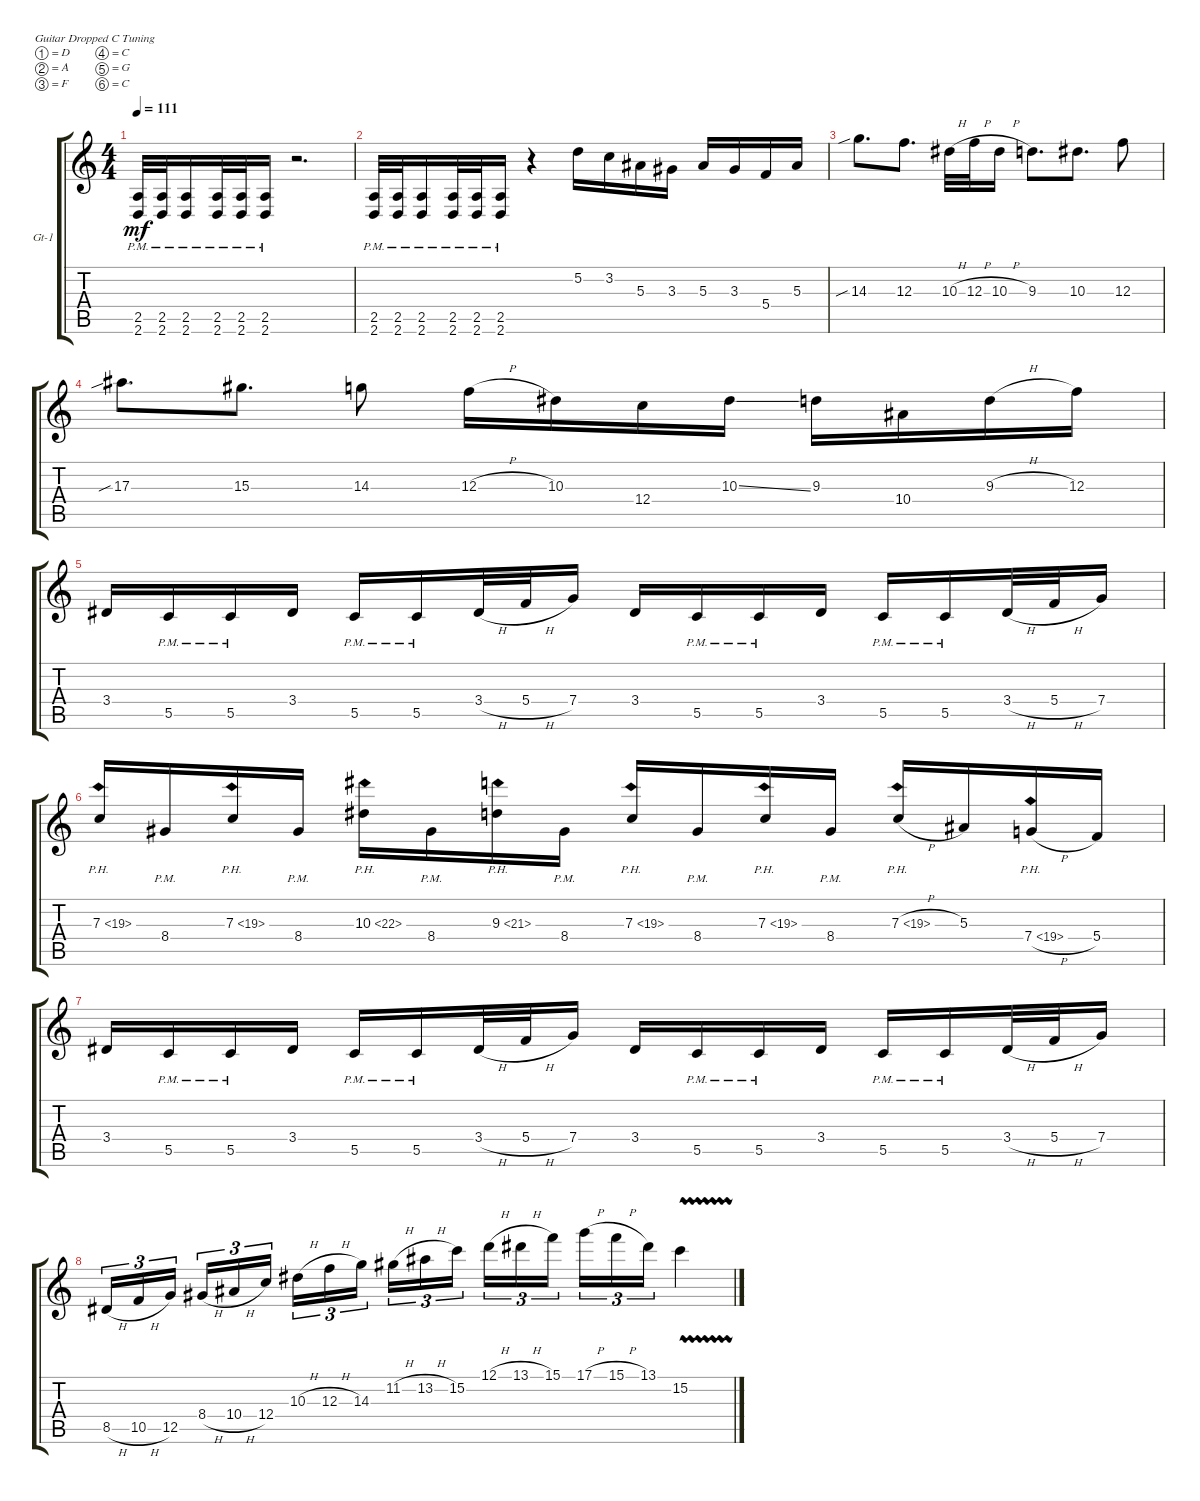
\defaultSystemsLayout 4
\bracketExtendMode groupsimilarinstruments
\firstSystemTrackNameOrientation horizontal
\otherSystemsTrackNameOrientation horizontal
\track ("Guitar 1" "Gt-1") {instrument overdrivenguitar}
\staff {score tabs}
\tuning (D4 A3 F3 C3 G2 C2)
\ts (4 4)
\tempo 111
\clef g2
\ks c
(2.6{pm} 2.5{pm}).32{dy mf} (2.6{pm} 2.5).32 (2.6{pm} 2.5).16 (2.6{pm} 2.5).32 (2.6{pm} 2.5).32 (2.6{pm} 2.5).16 r.2{d} |
(2.6{pm} 2.5{pm}).32 (2.6{pm} 2.5).32 (2.6{pm} 2.5).16 (2.6{pm} 2.5).32 (2.6{pm} 2.5).32 (2.6{pm} 2.5).16 r.4 5.2.16 3.2.16 5.3.16 3.3.16 5.3.16 3.3.16 5.4.16 5.3.16 |
14.3{sib}.8{d} 12.3.8{d} 10.3{h}.32 12.3{h}.32 10.3{h}.16 9.3.8{d} 10.3.8{d} 12.3.8 |
17.3{sib}.8{d} 15.3.8{d} 14.3.8 12.3{h}.16 10.3.16 12.4.16 10.3{ss}.16 9.3.16 10.4.16 9.3{h}.16 12.3.16 |
3.4.16 5.5{pm}.16 5.5{pm}.16 3.4.16 5.5{pm}.16 5.5{pm}.16 3.4{h}.32 5.4{h}.32 7.4.16 3.4.16 5.5{pm}.16 5.5{pm}.16 3.4.16 5.5{pm}.16 5.5{pm}.16 3.4{h}.32 5.4{h}.32 7.4.16 |
7.3{ph 12}.16 8.4{pm}.16 7.3{ph 12}.16 8.4{pm}.16 10.3{ph 12}.16 8.4{pm}.16 9.3{ph 12}.16 8.4{pm}.16 7.3{ph 12}.16 8.4{pm}.16 7.3{ph 12}.16 8.4{pm}.16 7.3{ph 12 h}.16 5.3.16 7.4{ph 12 h}.16 5.4.16 |
3.4.16 5.5{pm}.16 5.5{pm}.16 3.4.16 5.5{pm}.16 5.5{pm}.16 3.4{h}.32 5.4{h}.32 7.4.16 3.4.16 5.5{pm}.16 5.5{pm}.16 3.4.16 5.5{pm}.16 5.5{pm}.16 3.4{h}.32 5.4{h}.32 7.4.16 |
8.5{h}.16{tu (3 2)} 10.5{h}.16{tu (3 2)} 12.5.16{tu (3 2)} 8.4{h}.16{tu (3 2)} 10.4{h}.16{tu (3 2)} 12.4.16{tu (3 2)} 10.3{h}.16{tu (3 2)} 12.3{h}.16{tu (3 2)} 14.3.16{tu (3 2)} 11.2{h}.16{tu (3 2)} 13.2{h}.16{tu (3 2)} 15.2.16{tu (3 2)} 12.1{h}.16{tu (3 2)} 13.1{h}.16{tu (3 2)} 15.1.16{tu (3 2)} 17.1{h}.16{tu (3 2)} 15.1{h}.16{tu (3 2)} 13.1.16{tu (3 2)} 15.2{vw}.4
